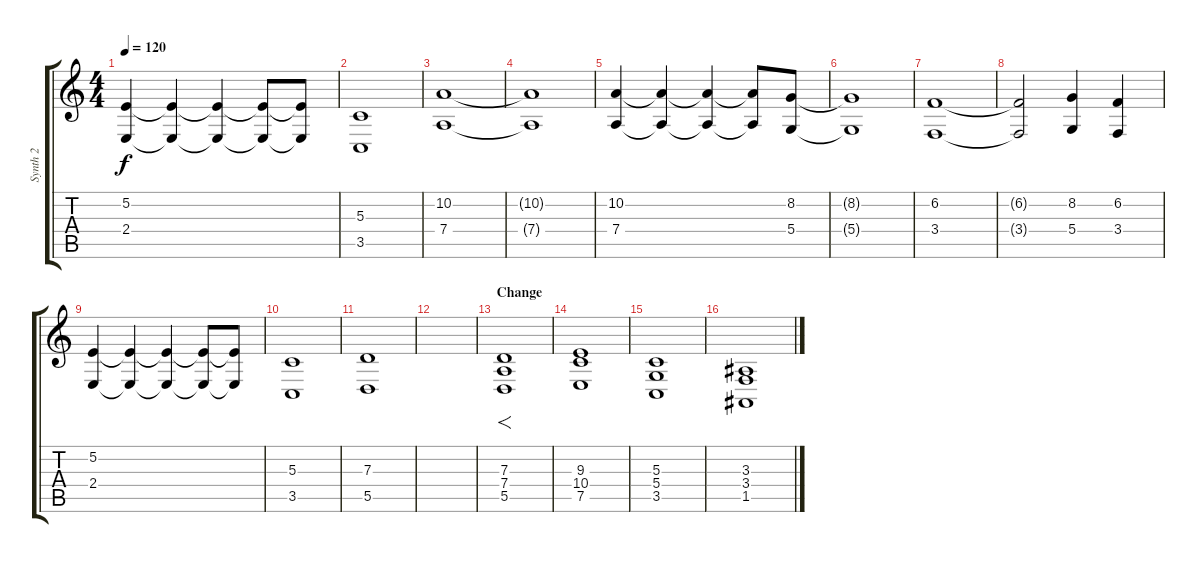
\track ("Synth 2" "Synth 2") {instrument synthstrings1}
\staff {score tabs}
\tuning (E4 B3 G3 D3 A2 D2) {hide}
\ts (4 4)
\tempo 120
\clef g2
\ks c
(5.2 2.4).4{dy f} (5.2{t} 2.4{t}).4 (5.2{t} 2.4{t}).4 (5.2{t} 2.4{t}).8 (5.2{t} 2.4{t}).8 |
(5.3 3.5).1 |
(10.2 7.4).1 |
(10.2{t} 7.4{t}).1 |
(10.2 7.4).4 (10.2{t} 7.4{t}).4 (10.2{t} 7.4{t}).4 (10.2{t} 7.4{t}).8 (8.2 5.4).8 |
(8.2{t} 5.4{t}).1 |
(6.2 3.4).1 |
(6.2{t} 3.4{t}).2 (8.2 5.4).4 (6.2 3.4).4 |
(5.2 2.4).4 (5.2{t} 2.4{t}).4 (5.2{t} 2.4{t}).4 (5.2{t} 2.4{t}).8 (5.2{t} 2.4{t}).8 |
(5.3 3.5).1 |
\section ("" "")
(7.3 5.5).1 |
|
\section ("" "Change")
(7.3 7.4 5.5).1{f} |
(9.3 10.4 7.5).1 |
(5.3 5.4 3.5).1 |
(3.3 3.4 1.5).1
